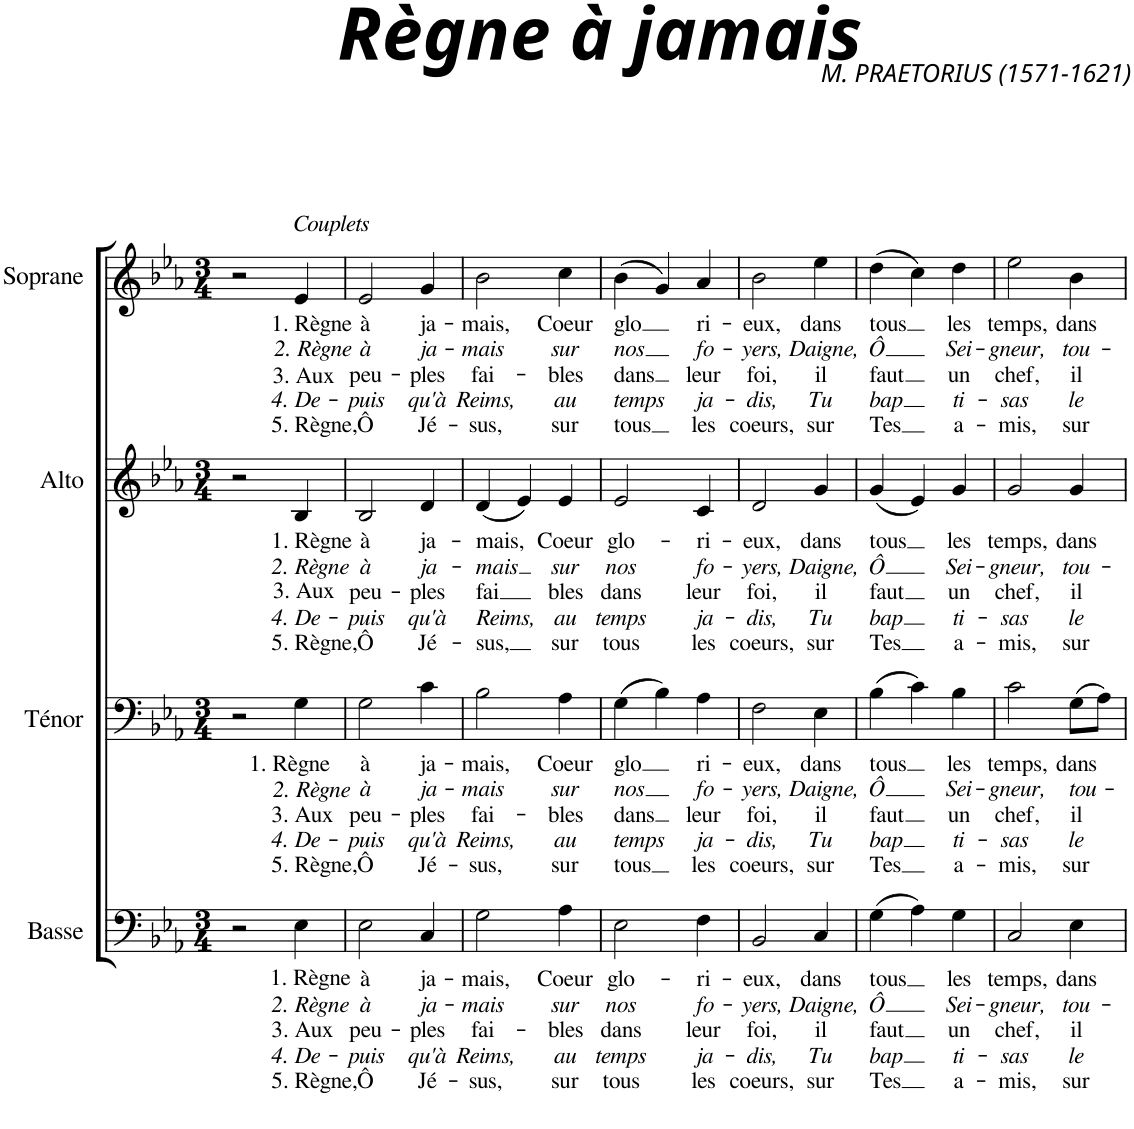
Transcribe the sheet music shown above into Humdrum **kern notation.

**kern	**text	**text	**text	**text	**text	**kern	**text	**text	**text	**text	**text	**kern	**text	**text	**text	**text	**text	**kern	**text	**text	**text	**text	**text
*part4	*part4	*part4	*part4	*part4	*part4	*part3	*part3	*part3	*part3	*part3	*part3	*part2	*part2	*part2	*part2	*part2	*part2	*part1	*part1	*part1	*part1	*part1	*part1
*staff4	*staff4	*staff4	*staff4	*staff4	*staff4	*staff3	*staff3	*staff3	*staff3	*staff3	*staff3	*staff2	*staff2	*staff2	*staff2	*staff2	*staff2	*staff1	*staff1	*staff1	*staff1	*staff1	*staff1
*I"Basse	*	*	*	*	*	*I"Ténor	*	*	*	*	*	*I"Alto	*	*	*	*	*	*I"Soprane	*	*	*	*	*
*I'B.	*	*	*	*	*	*I'T.	*	*	*	*	*	*I'A.	*	*	*	*	*	*I'S.	*	*	*	*	*
*clefF4	*	*	*	*	*	*clefF4	*	*	*	*	*	*clefG2	*	*	*	*	*	*clefG2	*	*	*	*	*
*k[b-e-a-]	*	*	*	*	*	*k[b-e-a-]	*	*	*	*	*	*k[b-e-a-]	*	*	*	*	*	*k[b-e-a-]	*	*	*	*	*
*M3/4	*	*	*	*	*	*M3/4	*	*	*	*	*	*M3/4	*	*	*	*	*	*M3/4	*	*	*	*	*
=1	=1	=1	=1	=1	=1	=1	=1	=1	=1	=1	=1	=1	=1	=1	=1	=1	=1	=1	=1	=1	=1	=1	=1
2r	.	.	.	.	.	2r	.	.	.	.	.	2r	.	.	.	.	.	2r	.	.	.	.	.
!	!	!	!	!	!	!	!	!	!	!	!	!	!	!	!	!	!	!LO:TX:a:i:t=Couplets	!	!	!	!	!
!	!LO:LY:b	!LO:LY:b	!LO:LY:b	!LO:LY:b	!LO:LY:b	!	!LO:LY:b	!LO:LY:b	!LO:LY:b	!LO:LY:b	!LO:LY:b	!	!LO:LY:b	!LO:LY:b	!LO:LY:b	!LO:LY:b	!LO:LY:b	!	!LO:LY:b	!LO:LY:b	!LO:LY:b	!LO:LY:b	!LO:LY:b
4E-\	1. Règne	2. Règne	3. Aux	4. De-	5. Règne,	4G\	1. Règne	2. Règne	3. Aux	4. De-	5. Règne,	4B-/	1. Règne	2. Règne	3. Aux	4. De-	5. Règne,	4e-/	1. Règne	2. Règne	3. Aux	4. De-	5. Règne,
=2	=2	=2	=2	=2	=2	=2	=2	=2	=2	=2	=2	=2	=2	=2	=2	=2	=2	=2	=2	=2	=2	=2	=2
!	!LO:LY:b	!LO:LY:b	!LO:LY:b	!LO:LY:b	!LO:LY:b	!	!LO:LY:b	!LO:LY:b	!LO:LY:b	!LO:LY:b	!LO:LY:b	!	!LO:LY:b	!LO:LY:b	!LO:LY:b	!LO:LY:b	!LO:LY:b	!	!LO:LY:b	!LO:LY:b	!LO:LY:b	!LO:LY:b	!LO:LY:b
2E-\	à	à	peu-	-puis	Ô	2G\	à	à	peu-	-puis	Ô	2B-/	à	à	peu-	-puis	Ô	2e-/	à	à	peu-	-puis	Ô
!	!LO:LY:b	!LO:LY:b	!LO:LY:b	!LO:LY:b	!LO:LY:b	!	!LO:LY:b	!LO:LY:b	!LO:LY:b	!LO:LY:b	!LO:LY:b	!	!LO:LY:b	!LO:LY:b	!LO:LY:b	!LO:LY:b	!LO:LY:b	!	!LO:LY:b	!LO:LY:b	!LO:LY:b	!LO:LY:b	!LO:LY:b
4C/	ja-	ja-	-ples	qu'à	Jé-	4c\	ja-	ja-	-ples	qu'à	Jé-	4d/	ja-	ja-	-ples	qu'à	Jé-	4g/	ja-	ja-	-ples	qu'à	Jé-
=3	=3	=3	=3	=3	=3	=3	=3	=3	=3	=3	=3	=3	=3	=3	=3	=3	=3	=3	=3	=3	=3	=3	=3
!	!LO:LY:b	!LO:LY:b	!LO:LY:b	!LO:LY:b	!LO:LY:b	!	!LO:LY:b	!LO:LY:b	!LO:LY:b	!LO:LY:b	!LO:LY:b	!	!LO:LY:b	!LO:LY:b	!LO:LY:b	!LO:LY:b	!LO:LY:b	!	!LO:LY:b	!LO:LY:b	!LO:LY:b	!LO:LY:b	!LO:LY:b
2G\	-mais,	-mais	fai-	Reims,	-sus,	2B-\	-mais,	-mais	fai-	Reims,	-sus,	(4d/	-mais,	-mais	-fai	Reims,	-sus,	2b-\	-mais,	-mais	fai-	Reims,	-sus,
.	.	.	.	.	.	.	.	.	.	.	.	4e-/)	.	.	.	.	.	.	.	.	.	.	.
!	!LO:LY:b	!LO:LY:b	!LO:LY:b	!LO:LY:b	!LO:LY:b	!	!LO:LY:b	!LO:LY:b	!LO:LY:b	!LO:LY:b	!LO:LY:b	!	!LO:LY:b	!LO:LY:b	!LO:LY:b	!LO:LY:b	!LO:LY:b	!	!LO:LY:b	!LO:LY:b	!LO:LY:b	!LO:LY:b	!LO:LY:b
4A-\	Coeur	sur	-bles	au	sur	4A-\	Coeur	sur	-bles	au	sur	4e-/	Coeur	sur	bles	au	sur	4cc\	Coeur	sur	-bles	au	sur
=4	=4	=4	=4	=4	=4	=4	=4	=4	=4	=4	=4	=4	=4	=4	=4	=4	=4	=4	=4	=4	=4	=4	=4
!	!LO:LY:b	!LO:LY:b	!LO:LY:b	!LO:LY:b	!LO:LY:b	!	!LO:LY:b	!LO:LY:b	!LO:LY:b	!LO:LY:b	!LO:LY:b	!	!LO:LY:b	!LO:LY:b	!LO:LY:b	!LO:LY:b	!LO:LY:b	!	!LO:LY:b	!LO:LY:b	!LO:LY:b	!LO:LY:b	!LO:LY:b
2E-\	glo-	nos	dans	temps	tous	(4G\	glo	nos	dans	temps	tous	2e-/	glo-	nos	dans	temps	tous	(4b-\	glo	nos	dans	temps	tous
.	.	.	.	.	.	4B-\)	.	.	.	.	.	.	.	.	.	.	.	4g/)	.	.	.	.	.
!	!LO:LY:b	!LO:LY:b	!LO:LY:b	!LO:LY:b	!LO:LY:b	!	!LO:LY:b	!LO:LY:b	!LO:LY:b	!LO:LY:b	!LO:LY:b	!	!LO:LY:b	!LO:LY:b	!LO:LY:b	!LO:LY:b	!LO:LY:b	!	!LO:LY:b	!LO:LY:b	!LO:LY:b	!LO:LY:b	!LO:LY:b
4F\	-ri-	fo-	leur	ja-	les	4A-\	ri-	fo-	leur	ja-	les	4c/	-ri-	fo-	leur	ja-	les	4a-/	ri-	fo-	leur	ja-	les
=5	=5	=5	=5	=5	=5	=5	=5	=5	=5	=5	=5	=5	=5	=5	=5	=5	=5	=5	=5	=5	=5	=5	=5
!	!LO:LY:b	!LO:LY:b	!LO:LY:b	!LO:LY:b	!LO:LY:b	!	!LO:LY:b	!LO:LY:b	!LO:LY:b	!LO:LY:b	!LO:LY:b	!	!LO:LY:b	!LO:LY:b	!LO:LY:b	!LO:LY:b	!LO:LY:b	!	!LO:LY:b	!LO:LY:b	!LO:LY:b	!LO:LY:b	!LO:LY:b
2BB-/	-eux,	-yers,	foi,	-dis,	coeurs,	2F\	-eux,	-yers,	foi,	-dis,	coeurs,	2d/	-eux,	-yers,	foi,	-dis,	coeurs,	2b-\	-eux,	-yers,	foi,	-dis,	coeurs,
!	!LO:LY:b	!LO:LY:b	!LO:LY:b	!LO:LY:b	!LO:LY:b	!	!LO:LY:b	!LO:LY:b	!LO:LY:b	!LO:LY:b	!LO:LY:b	!	!LO:LY:b	!LO:LY:b	!LO:LY:b	!LO:LY:b	!LO:LY:b	!	!LO:LY:b	!LO:LY:b	!LO:LY:b	!LO:LY:b	!LO:LY:b
4C/	dans	Daigne,	il	Tu	sur	4E-\	dans	Daigne,	il	Tu	sur	4g/	dans	Daigne,	il	Tu	sur	4ee-\	dans	Daigne,	il	Tu	sur
=6	=6	=6	=6	=6	=6	=6	=6	=6	=6	=6	=6	=6	=6	=6	=6	=6	=6	=6	=6	=6	=6	=6	=6
!	!LO:LY:b	!LO:LY:b	!LO:LY:b	!LO:LY:b	!LO:LY:b	!	!LO:LY:b	!LO:LY:b	!LO:LY:b	!LO:LY:b	!LO:LY:b	!	!LO:LY:b	!LO:LY:b	!LO:LY:b	!LO:LY:b	!LO:LY:b	!	!LO:LY:b	!LO:LY:b	!LO:LY:b	!LO:LY:b	!LO:LY:b
(4G\	tous	Ô	faut	bap	Tes	(4B-\	tous	Ô	faut	bap	Tes	(4g/	tous	Ô	faut	bap	Tes	(4dd\	tous	Ô	faut	bap	Tes
4A-\)	.	.	.	.	.	4c\)	.	.	.	.	.	4e-/)	.	.	.	.	.	4cc\)	.	.	.	.	.
!	!LO:LY:b	!LO:LY:b	!LO:LY:b	!LO:LY:b	!LO:LY:b	!	!LO:LY:b	!LO:LY:b	!LO:LY:b	!LO:LY:b	!LO:LY:b	!	!LO:LY:b	!LO:LY:b	!LO:LY:b	!LO:LY:b	!LO:LY:b	!	!LO:LY:b	!LO:LY:b	!LO:LY:b	!LO:LY:b	!LO:LY:b
4G\	les	Sei-	un	ti-	a-	4B-\	les	Sei-	un	ti-	a-	4g/	les	Sei-	un	ti-	a-	4dd\	les	Sei-	un	ti-	a-
=7	=7	=7	=7	=7	=7	=7	=7	=7	=7	=7	=7	=7	=7	=7	=7	=7	=7	=7	=7	=7	=7	=7	=7
!	!LO:LY:b	!LO:LY:b	!LO:LY:b	!LO:LY:b	!LO:LY:b	!	!LO:LY:b	!LO:LY:b	!LO:LY:b	!LO:LY:b	!LO:LY:b	!	!LO:LY:b	!LO:LY:b	!LO:LY:b	!LO:LY:b	!LO:LY:b	!	!LO:LY:b	!LO:LY:b	!LO:LY:b	!LO:LY:b	!LO:LY:b
2C/	temps,	-gneur,	chef,	-sas	-mis,	2c\	temps,	-gneur,	chef,	-sas	-mis,	2g/	temps,	-gneur,	chef,	-sas	-mis,	2ee-\	temps,	-gneur,	chef,	-sas	-mis,
!	!LO:LY:b	!LO:LY:b	!LO:LY:b	!LO:LY:b	!LO:LY:b	!	!LO:LY:b	!LO:LY:b	!LO:LY:b	!LO:LY:b	!LO:LY:b	!	!LO:LY:b	!LO:LY:b	!LO:LY:b	!LO:LY:b	!LO:LY:b	!	!LO:LY:b	!LO:LY:b	!LO:LY:b	!LO:LY:b	!LO:LY:b
4E-\	dans	tou-	il	le	sur	(8G\L	dans	tou-	il	le	sur	4g/	dans	tou-	il	le	sur	4b-\	dans	tou-	il	le	sur
.	.	.	.	.	.	8A-\J)	.	.	.	.	.	.	.	.	.	.	.	.	.	.	.	.	.
=	=	=	=	=	=	=	=	=	=	=	=	=	=	=	=	=	=	=	=	=	=	=	=
*-	*-	*-	*-	*-	*-	*-	*-	*-	*-	*-	*-	*-	*-	*-	*-	*-	*-	*-	*-	*-	*-	*-	*-
